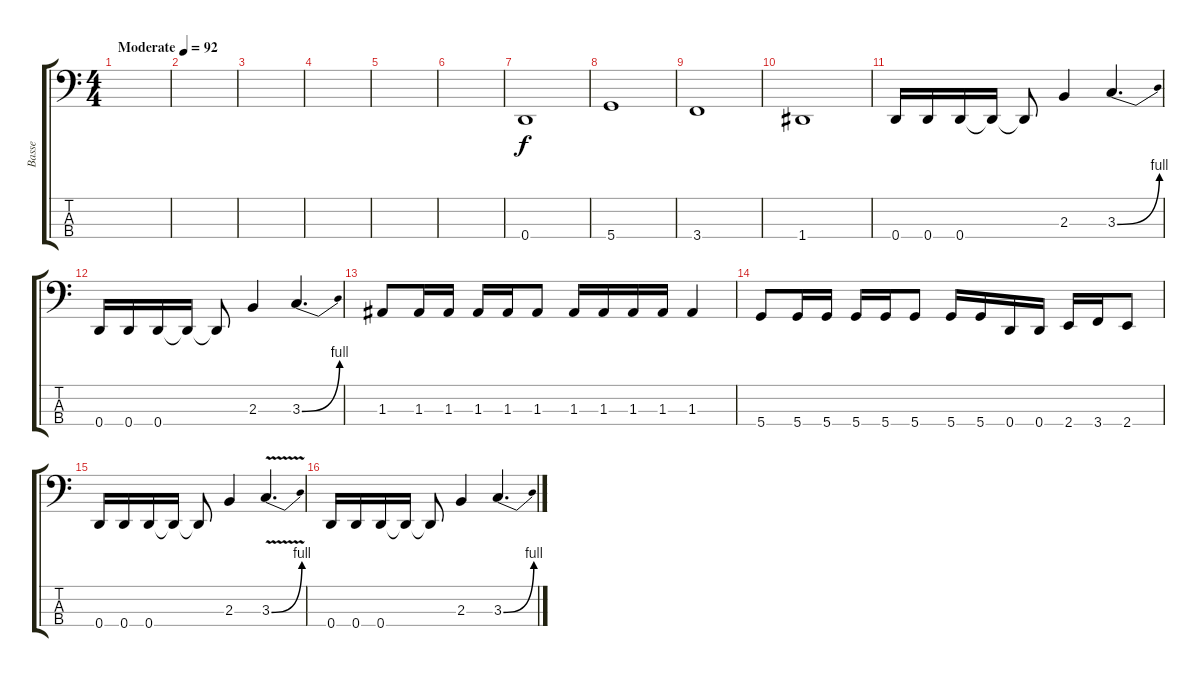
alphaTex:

\track ("Basse" "Basse") {instrument electricbassfinger}
\staff {score tabs}
\tuning (G2 D2 A1 D1) {hide}
\ts (4 4)
\tempo (92 "Moderate")
\clef f4
\ks c
|
|
|
|
|
|
0.4.1 |
5.4.1 |
3.4.1 |
1.4.1 |
0.4.16 0.4.16 0.4.16 0.4{t}.16 0.4{t}.8 2.3.4 3.3{be (bend 0 0 60 4)}.4{d} |
0.4.16 0.4.16 0.4.16 0.4{t}.16 0.4{t}.8 2.3.4 3.3{be (bend 0 0 60 4)}.4{d} |
1.3.8 1.3.16 1.3.16 1.3.16 1.3.16 1.3.8 1.3.16 1.3.16 1.3.16 1.3.16 1.3.4 |
5.4.8 5.4.16 5.4.16 5.4.16 5.4.16 5.4.8 5.4.16 5.4.16 0.4.16 0.4.16 2.4.16 3.4.16 2.4.8 |
0.4.16 0.4.16 0.4.16 0.4{t}.16 0.4{t}.8 2.3.4 3.3{be (bend 0 0 60 4) v}.4{d} |
0.4.16 0.4.16 0.4.16 0.4{t}.16 0.4{t}.8 2.3.4 3.3{be (bend 0 0 60 4)}.4{d}
